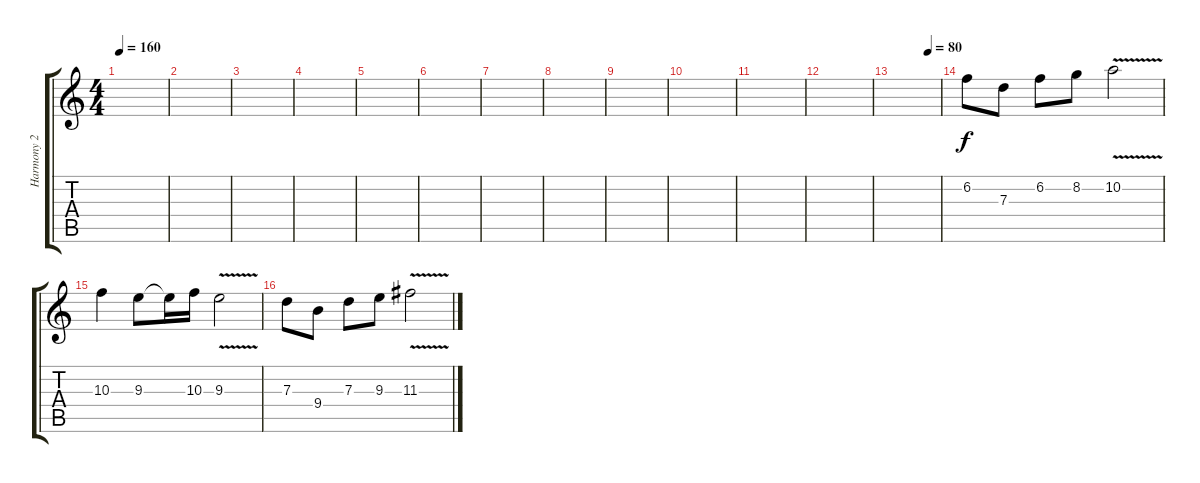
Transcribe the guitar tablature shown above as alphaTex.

\track ("Harmony 2" "Harmony 2") {instrument distortionguitar}
\staff {score tabs}
\tuning (E4 B3 G3 D3 A2 E2) {hide}
\ts (4 4)
\tempo 160
\clef g2
\ks c
|
|
|
|
|
|
|
|
|
|
|
|
\tempo (80 0.75)
|
6.2.8 7.3.8 6.2.8 8.2.8 10.2{v}.2 |
10.3.4 9.3.8 9.3{t}.16 10.3.16 9.3{v}.2 |
7.3.8 9.4.8 7.3.8 9.3.8 11.3{v}.2
